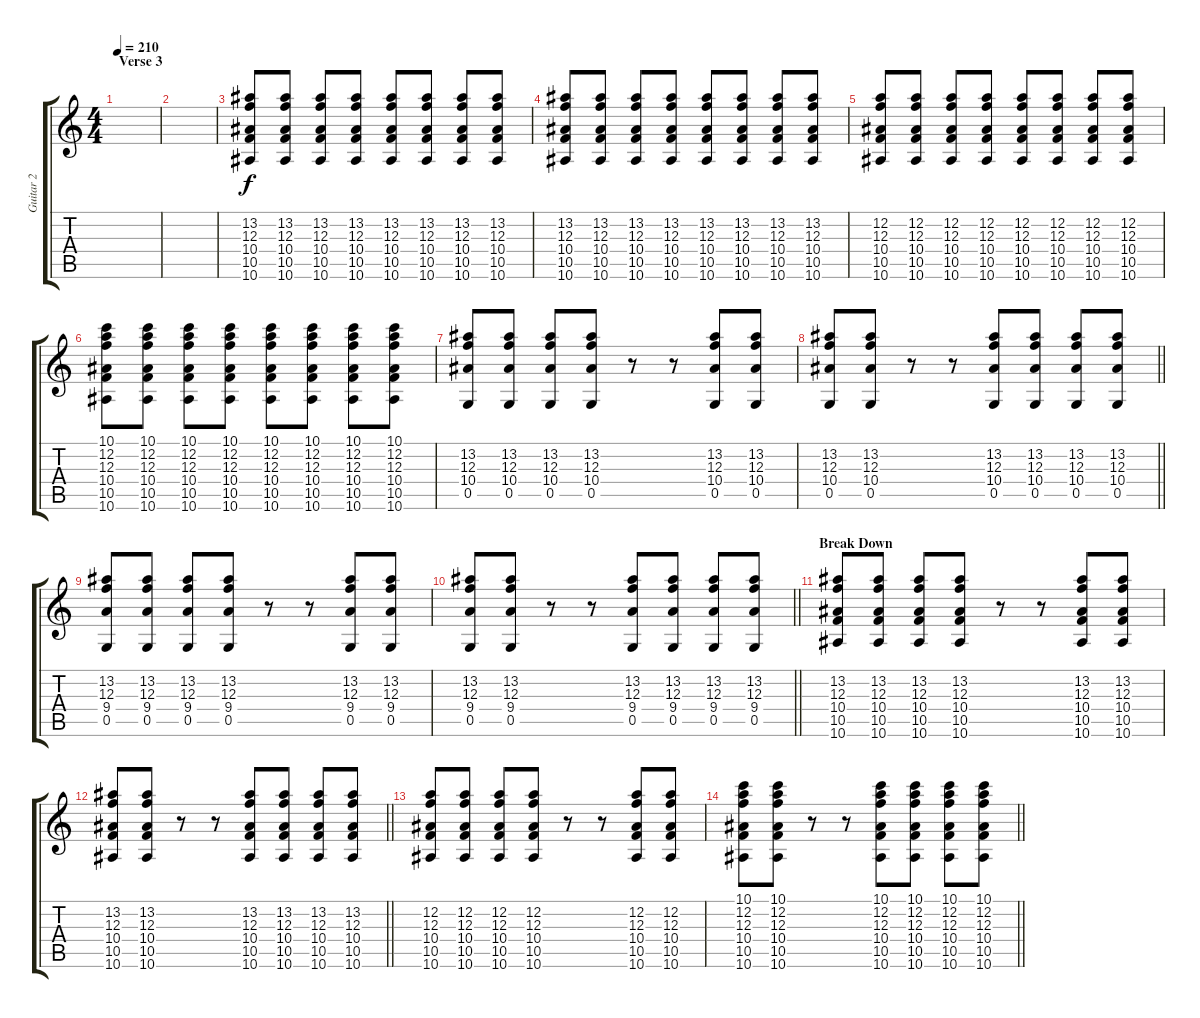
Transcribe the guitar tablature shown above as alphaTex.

\track ("Guitar 2" "Guitar 2") {instrument distortionguitar}
\staff {score tabs}
\tuning (D4 A3 F3 C3 G2 C2) {hide}
\ts (4 4)
\section ("" "Verse 3")
\tempo 210
\clef g2
\ks c
|
|
(13.2 12.3 10.4 10.5 10.6).8 (13.2 12.3 10.4 10.5 10.6).8 (13.2 12.3 10.4 10.5 10.6).8 (13.2 12.3 10.4 10.5 10.6).8 (13.2 12.3 10.4 10.5 10.6).8 (13.2 12.3 10.4 10.5 10.6).8 (13.2 12.3 10.4 10.5 10.6).8 (13.2 12.3 10.4 10.5 10.6).8 |
(13.2 12.3 10.4 10.5 10.6).8 (13.2 12.3 10.4 10.5 10.6).8 (13.2 12.3 10.4 10.5 10.6).8 (13.2 12.3 10.4 10.5 10.6).8 (13.2 12.3 10.4 10.5 10.6).8 (13.2 12.3 10.4 10.5 10.6).8 (13.2 12.3 10.4 10.5 10.6).8 (13.2 12.3 10.4 10.5 10.6).8 |
(12.2 12.3 10.4 10.5 10.6).8 (12.2 12.3 10.4 10.5 10.6).8 (12.2 12.3 10.4 10.5 10.6).8 (12.2 12.3 10.4 10.5 10.6).8 (12.2 12.3 10.4 10.5 10.6).8 (12.2 12.3 10.4 10.5 10.6).8 (12.2 12.3 10.4 10.5 10.6).8 (12.2 12.3 10.4 10.5 10.6).8 |
(10.1 12.2 12.3 10.4 10.5 10.6).8 (10.1 12.2 12.3 10.4 10.5 10.6).8 (10.1 12.2 12.3 10.4 10.5 10.6).8 (10.1 12.2 12.3 10.4 10.5 10.6).8 (10.1 12.2 12.3 10.4 10.5 10.6).8 (10.1 12.2 12.3 10.4 10.5 10.6).8 (10.1 12.2 12.3 10.4 10.5 10.6).8 (10.1 12.2 12.3 10.4 10.5 10.6).8 |
(13.2 12.3 10.4 0.5).8 (13.2 12.3 10.4 0.5).8 (13.2 12.3 10.4 0.5).8 (13.2 12.3 10.4 0.5).8 r.8 r.8 (13.2 12.3 10.4 0.5).8 (13.2 12.3 10.4 0.5).8 |
\barLineRight lightlight
(13.2 12.3 10.4 0.5).8 (13.2 12.3 10.4 0.5).8 r.8 r.8 (13.2 12.3 10.4 0.5).8 (13.2 12.3 10.4 0.5).8 (13.2 12.3 10.4 0.5).8 (13.2 12.3 10.4 0.5).8 |
(13.2 12.3 9.4 0.5).8 (13.2 12.3 9.4 0.5).8 (13.2 12.3 9.4 0.5).8 (13.2 12.3 9.4 0.5).8 r.8 r.8 (13.2 12.3 9.4 0.5).8 (13.2 12.3 9.4 0.5).8 |
\barLineRight lightlight
(13.2 12.3 9.4 0.5).8 (13.2 12.3 9.4 0.5).8 r.8 r.8 (13.2 12.3 9.4 0.5).8 (13.2 12.3 9.4 0.5).8 (13.2 12.3 9.4 0.5).8 (13.2 12.3 9.4 0.5).8 |
\section ("" "Break Down")
(13.2 12.3 10.4 10.5 10.6).8 (13.2 12.3 10.4 10.5 10.6).8 (13.2 12.3 10.4 10.5 10.6).8 (13.2 12.3 10.4 10.5 10.6).8 r.8 r.8 (13.2 12.3 10.4 10.5 10.6).8 (13.2 12.3 10.4 10.5 10.6).8 |
\barLineRight lightlight
(13.2 12.3 10.4 10.5 10.6).8 (13.2 12.3 10.4 10.5 10.6).8 r.8 r.8 (13.2 12.3 10.4 10.5 10.6).8 (13.2 12.3 10.4 10.5 10.6).8 (13.2 12.3 10.4 10.5 10.6).8 (13.2 12.3 10.4 10.5 10.6).8 |
(12.2 12.3 10.4 10.5 10.6).8 (12.2 12.3 10.4 10.5 10.6).8 (12.2 12.3 10.4 10.5 10.6).8 (12.2 12.3 10.4 10.5 10.6).8 r.8 r.8 (12.2 12.3 10.4 10.5 10.6).8 (12.2 12.3 10.4 10.5 10.6).8 |
\barLineRight lightlight
(10.1 12.2 12.3 10.4 10.5 10.6).8 (10.1 12.2 12.3 10.4 10.5 10.6).8 r.8 r.8 (10.1 12.2 12.3 10.4 10.5 10.6).8 (10.1 12.2 12.3 10.4 10.5 10.6).8 (10.1 12.2 12.3 10.4 10.5 10.6).8 (10.1 12.2 12.3 10.4 10.5 10.6).8
